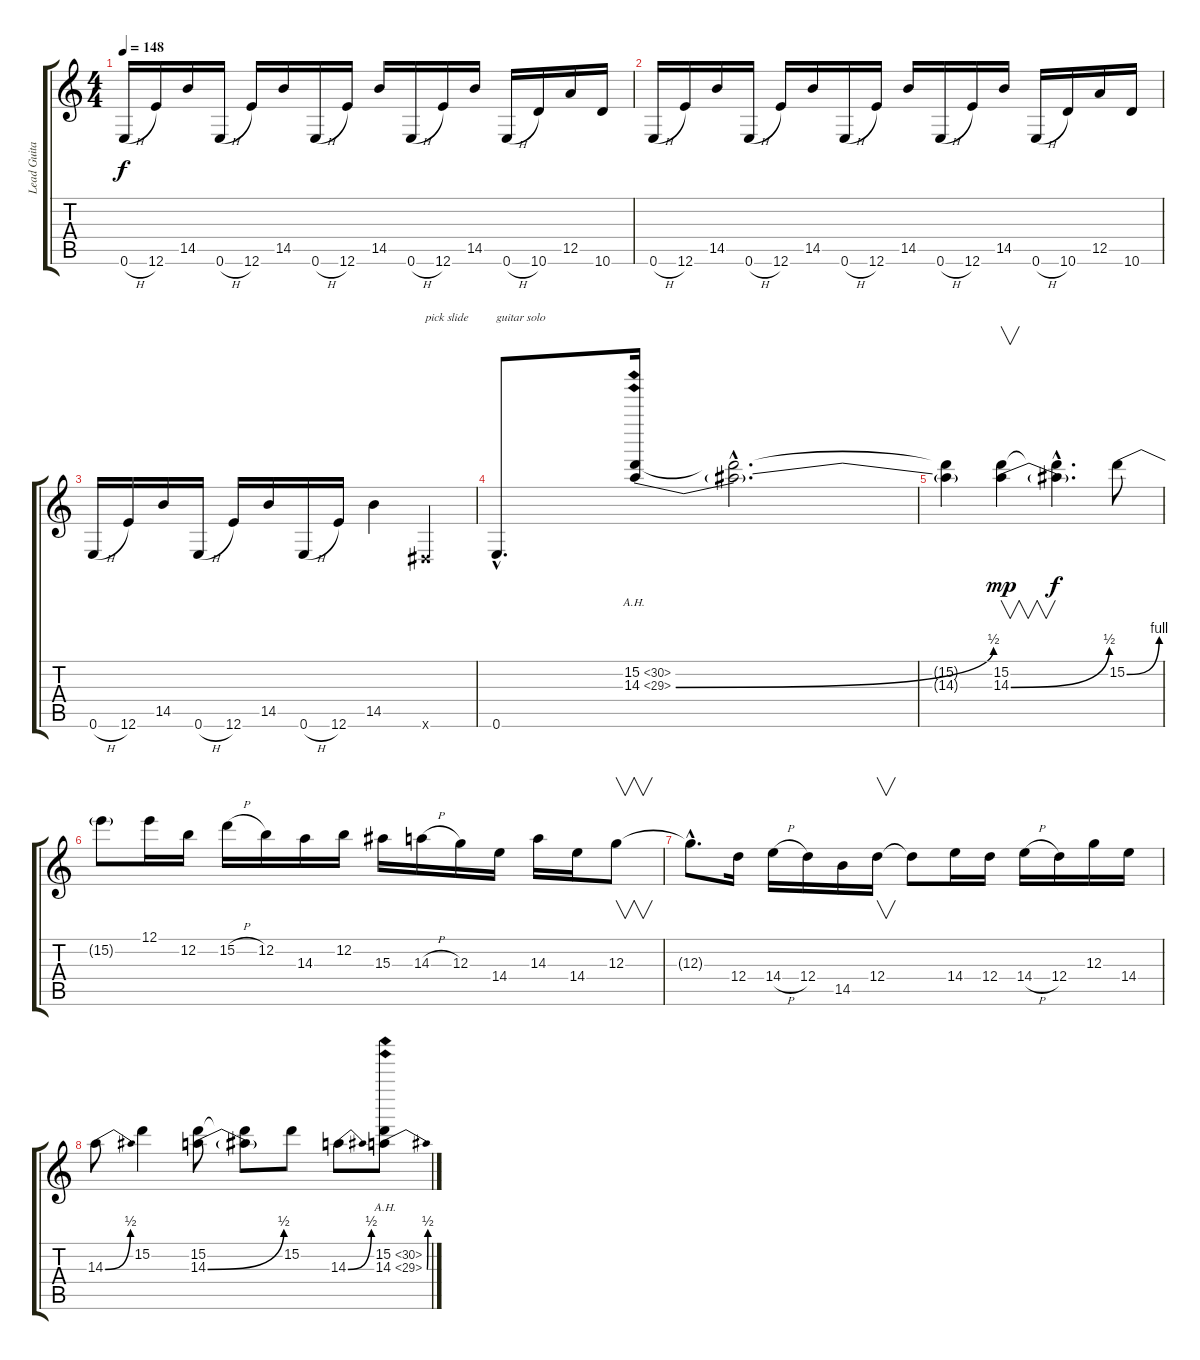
\track ("Lead Guitar" "Lead Guita") {instrument distortionguitar}
\staff {score tabs}
\tuning (E4 B3 G3 D3 A2 E2) {hide}
\ts (4 4)
\tempo 148
\clef g2
\ks c
0.6{h}.16{dy f} 12.6.16 14.5.16 0.6{h}.16 12.6.16 14.5.16 0.6{h}.16 12.6.16 14.5.16 0.6{h}.16 12.6.16 14.5.16 0.6{h}.16 10.6.16 12.5.16 10.6.16 |
0.6{h}.16 12.6.16 14.5.16 0.6{h}.16 12.6.16 14.5.16 0.6{h}.16 12.6.16 14.5.16 0.6{h}.16 12.6.16 14.5.16 0.6{h}.16 10.6.16 12.5.16 10.6.16 |
0.6{h}.16 12.6.16 14.5.16 0.6{h}.16 12.6.16 14.5.16 0.6{h}.16 12.6.16 14.5.4 -1.6{x}.4{txt "pick slide"} |
0.6{hac}.8{d txt "guitar solo"} (15.2{ah 15} 14.3{be (bend 0 0 60 2) ah 15}).16 (15.2{hac t} 14.3{hac t}).2{d} |
(15.2{t} 14.3{t}).4 (15.2 14.3{be (bend 0 0 60 2)}).4{v dy mp} (15.2{hac t} 14.3{hac t}).4{d dy f} 15.2{be (bend 0 0 60 4)}.8 |
15.2{t}.8 12.1.16 12.2.16 15.2{h}.16 12.2.16 14.3.16 12.2.16 15.3.16 14.3{h}.16 12.3.16 14.4.16 14.3.16 14.4.16 12.3.8{v} |
12.3{hac t}.8{d} 12.4.16 14.4{h}.16 12.4.16 14.5.16 12.4.16{v} 12.4{t}.8 14.4.16 12.4.16 14.4{h}.16 12.4.16 12.3.16 14.4.16 |
14.3{be (bend 0 0 60 2)}.8 15.2.4 (15.2 14.3{be (bend 0 0 60 2)}).8 (15.2{t} 14.3{t}).8 15.2.8 14.3{be (bend 0 0 60 2)}.8 (15.2{ah 15} 14.3{be (bend 0 0 60 2) ah 15}).8
